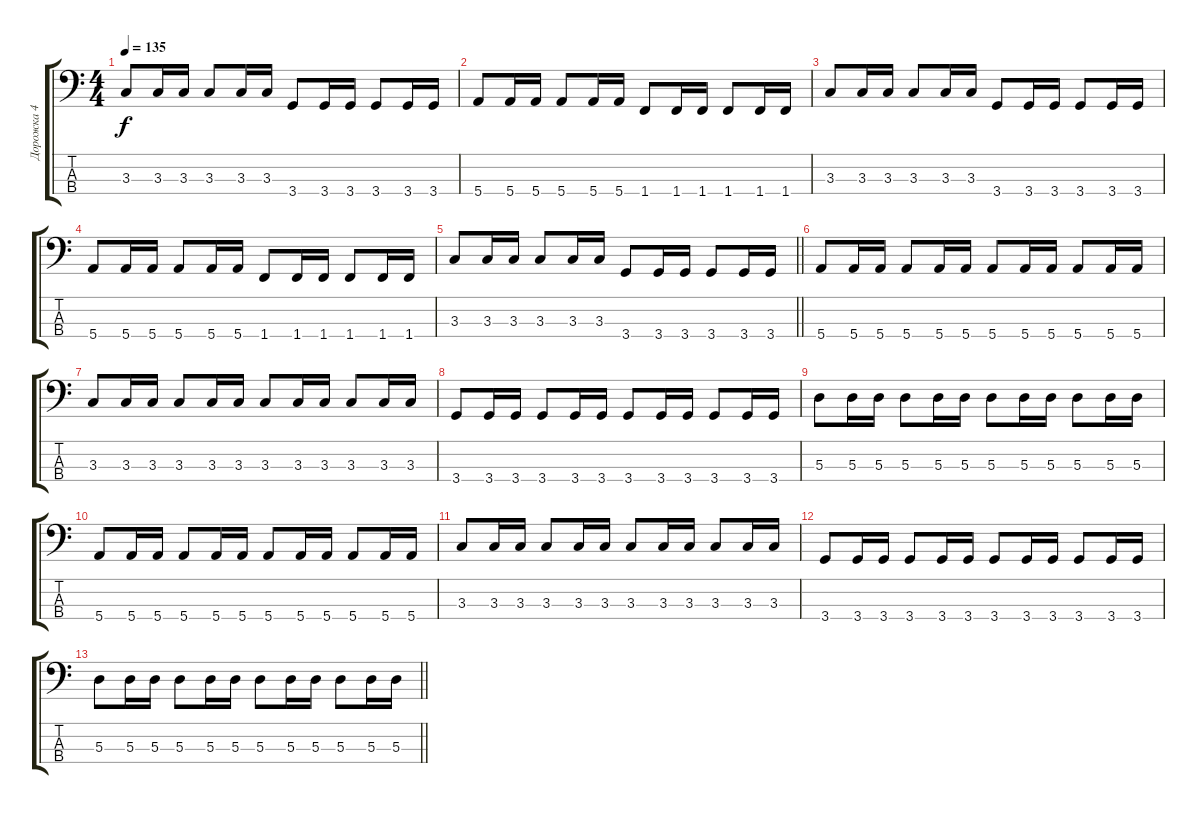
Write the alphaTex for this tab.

\track ("Дорожка 4" "Дорожка 4") {instrument electricbassfinger}
\staff {score tabs}
\tuning (G2 D2 A1 E1) {hide}
\ts (4 4)
\tempo 135
\clef f4
\ks c
3.3.8{dy f} 3.3.16 3.3.16 3.3.8 3.3.16 3.3.16 3.4.8 3.4.16 3.4.16 3.4.8 3.4.16 3.4.16 |
5.4.8 5.4.16 5.4.16 5.4.8 5.4.16 5.4.16 1.4.8 1.4.16 1.4.16 1.4.8 1.4.16 1.4.16 |
3.3.8 3.3.16 3.3.16 3.3.8 3.3.16 3.3.16 3.4.8 3.4.16 3.4.16 3.4.8 3.4.16 3.4.16 |
5.4.8 5.4.16 5.4.16 5.4.8 5.4.16 5.4.16 1.4.8 1.4.16 1.4.16 1.4.8 1.4.16 1.4.16 |
\barLineRight lightlight
3.3.8 3.3.16 3.3.16 3.3.8 3.3.16 3.3.16 3.4.8 3.4.16 3.4.16 3.4.8 3.4.16 3.4.16 |
5.4.8 5.4.16 5.4.16 5.4.8 5.4.16 5.4.16 5.4.8 5.4.16 5.4.16 5.4.8 5.4.16 5.4.16 |
3.3.8 3.3.16 3.3.16 3.3.8 3.3.16 3.3.16 3.3.8 3.3.16 3.3.16 3.3.8 3.3.16 3.3.16 |
3.4.8 3.4.16 3.4.16 3.4.8 3.4.16 3.4.16 3.4.8 3.4.16 3.4.16 3.4.8 3.4.16 3.4.16 |
5.3.8 5.3.16 5.3.16 5.3.8 5.3.16 5.3.16 5.3.8 5.3.16 5.3.16 5.3.8 5.3.16 5.3.16 |
5.4.8 5.4.16 5.4.16 5.4.8 5.4.16 5.4.16 5.4.8 5.4.16 5.4.16 5.4.8 5.4.16 5.4.16 |
3.3.8 3.3.16 3.3.16 3.3.8 3.3.16 3.3.16 3.3.8 3.3.16 3.3.16 3.3.8 3.3.16 3.3.16 |
3.4.8 3.4.16 3.4.16 3.4.8 3.4.16 3.4.16 3.4.8 3.4.16 3.4.16 3.4.8 3.4.16 3.4.16 |
\barLineRight lightlight
5.3.8 5.3.16 5.3.16 5.3.8 5.3.16 5.3.16 5.3.8 5.3.16 5.3.16 5.3.8 5.3.16 5.3.16
